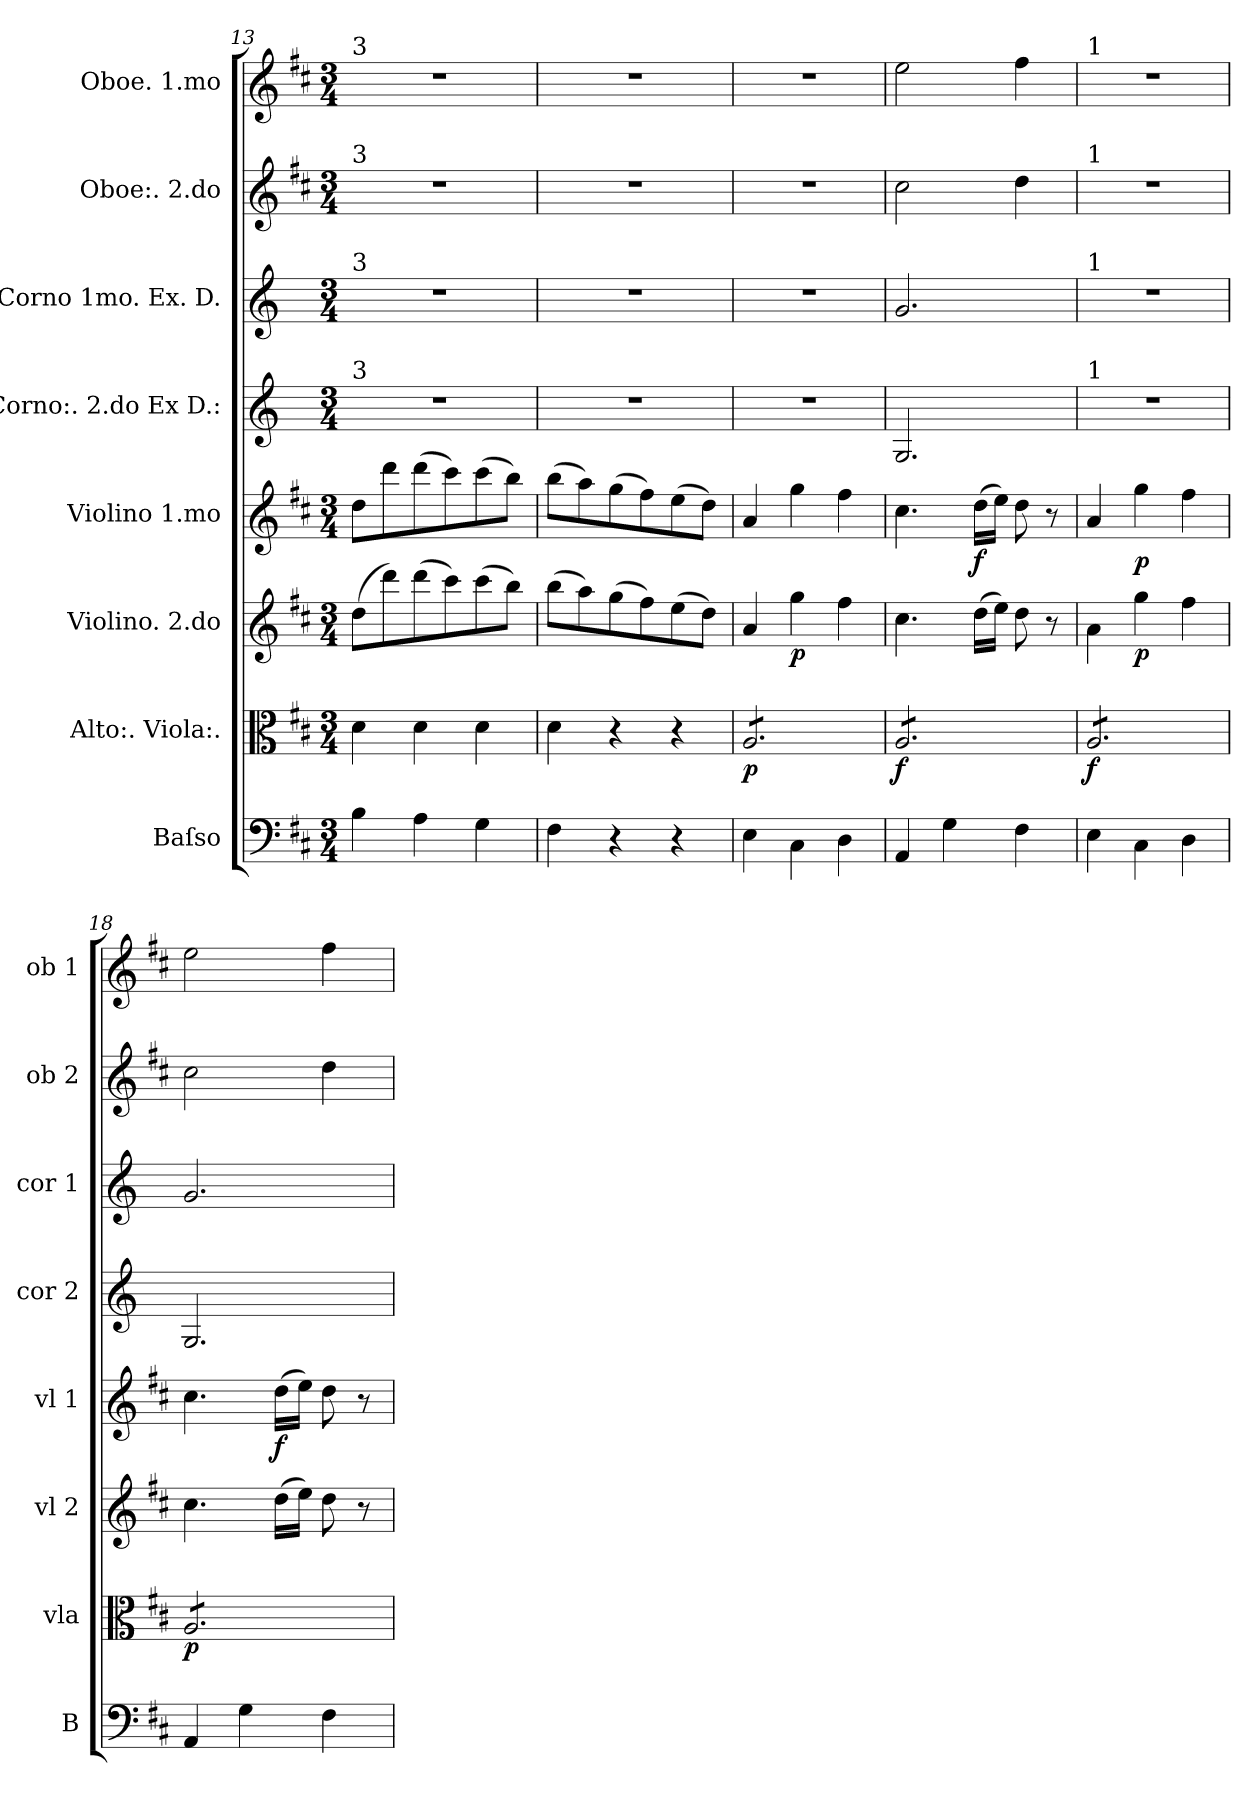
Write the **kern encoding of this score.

**kern	**kern	**dynam	**kern	**dynam	**kern	**dynam	**kern	**kern	**kern	**kern
*part8	*part7	*part7	*part6	*part6	*part5	*part5	*part4	*part3	*part2	*part1
*staff8	*staff7	*staff7	*staff6	*staff6	*staff5	*staff5	*staff4	*staff3	*staff2	*staff1
*I"Baſso	*I"Alto:. Viola:.	*	*I"Violino. 2.do	*	*I"Violino 1.mo	*	*I"Corno:. 2.do Ex D.:	*I"Corno 1mo. Ex. D.	*I"Oboe:. 2.do	*I"Oboe. 1.mo
*I'B	*I'vla	*	*I'vl 2	*	*I'vl 1	*	*I'cor 2	*I'cor 1	*I'ob 2	*I'ob 1
*clefF4	*clefC3	*	*clefG2	*	*clefG2	*	*clefG2	*clefG2	*clefG2	*clefG2
*	*	*	*	*	*	*	*ITrd6c10	*ITrd6c10	*	*
*k[f#c#]	*k[f#c#]	*	*k[f#c#]	*	*k[f#c#]	*	*k[f#c#]	*k[f#c#]	*k[f#c#]	*k[f#c#]
*D:	*D:	*	*D:	*	*D:	*	*	*	*D:	*D:
*M3/4	*M3/4	*	*M3/4	*	*M3/4	*	*M3/4	*M3/4	*M3/4	*M3/4
=13	=13	=13	=13	=13	=13	=13	=13	=13	=13	=13
!	!	!	!	!	!	!	!	!	!	!LO:TX:a:t=3
!	!	!	!	!	!	!	!	!	!LO:TX:a:t=3	!
!	!	!	!	!	!	!	!	!LO:TX:a:t=3	!	!
!	!	!	!	!	!	!	!LO:TX:a:t=3	!	!	!
4B\	4d\	.	(8dd\L	.	8dd\L	.	2.r	2.r	2.r	2.r
.	.	.	8ddd\)	.	8ddd\	.	.	.	.	.
4A\	4d\	.	(8ddd\	.	(8ddd\	.	.	.	.	.
.	.	.	8ccc#\)	.	8ccc#\)	.	.	.	.	.
4G\	4d\	.	(8ccc#\	.	(8ccc#\	.	.	.	.	.
.	.	.	8bb\J)	.	8bb\J)	.	.	.	.	.
=14	=14	=14	=14	=14	=14	=14	=14	=14	=14	=14
4F#\	4d\	.	(8bb\L	.	(8bb\L	.	2.r	2.r	2.r	2.r
.	.	.	8aa\)	.	8aa\)	.	.	.	.	.
4r	4r	.	(8gg\	.	(8gg\	.	.	.	.	.
.	.	.	8ff#\)	.	8ff#\)	.	.	.	.	.
4r	4r	.	(8ee\	.	(8ee\	.	.	.	.	.
.	.	.	8dd\J)	.	8dd\J)	.	.	.	.	.
=15	=15	=15	=15	=15	=15	=15	=15	=15	=15	=15
*	*tremolo	*	*	*	*	*	*	*	*	*
4E\	8A/L	p	4a/	.	4a/	.	2.r	2.r	2.r	2.r
.	8A/	.	.	.	.	.	.	.	.	.
4C#\	8A/	.	4gg\	p	4gg\	p&colon;	.	.	.	.
.	8A/	.	.	.	.	.	.	.	.	.
4D\	8A/	.	4ff#\	.	4ff#\	.	.	.	.	.
.	8A/J	.	.	.	.	.	.	.	.	.
=16	=16	=16	=16	=16	=16	=16	=16	=16	=16	=16
4AA/	8A/L	f	4.cc#\	.	4.cc#\	.	2.AA/	2.A/	2cc#\	2ee\
.	8A/	.	.	.	.	.	.	.	.	.
4G\	8A/	.	.	.	.	.	.	.	.	.
.	8A/	.	(16dd\LL	.	(16dd\LL	f	.	.	.	.
.	.	.	16ee\JJ)	.	16ee\JJ)	.	.	.	.	.
4F#\	8A/	.	8dd\	.	8dd\	.	.	.	4dd\	4ff#\
.	8A/J	.	8r	.	8r	.	.	.	.	.
=17	=17	=17	=17	=17	=17	=17	=17	=17	=17	=17
!	!	!	!	!	!	!	!	!	!	!LO:TX:a:t=1
!	!	!	!	!	!	!	!	!	!LO:TX:a:t=1	!
!	!	!	!	!	!	!	!	!LO:TX:a:t=1	!	!
!	!	!	!	!	!	!	!LO:TX:a:t=1	!	!	!
4E\	8A/L	f	4a\	.	4a/	.	2.r	2.r	2.r	2.r
.	8A/	.	.	.	.	.	.	.	.	.
4C#\	8A/	.	4gg\	p	4gg\	p	.	.	.	.
.	8A/	.	.	.	.	.	.	.	.	.
4D\	8A/	.	4ff#\	.	4ff#\	.	.	.	.	.
.	8A/J	.	.	.	.	.	.	.	.	.
=18	=18	=18	=18	=18	=18	=18	=18	=18	=18	=18
4AA/	8A/L	p	4.cc#\	.	4.cc#\	.	2.AA/	2.A/	2cc#\	2ee\
.	8A/	.	.	.	.	.	.	.	.	.
4G\	8A/	.	.	.	.	.	.	.	.	.
.	8A/	.	(16dd\LL	.	(16dd\LL	f	.	.	.	.
.	.	.	16ee\JJ)	.	16ee\JJ)	.	.	.	.	.
4F#\	8A/	.	8dd\	.	8dd\	.	.	.	4dd\	4ff#\
.	8A/J	.	8r	.	8r	.	.	.	.	.
*	*Xtremolo	*	*	*	*	*	*	*	*	*
=	=	=	=	=	=	=	=	=	=	=
*-	*-	*-	*-	*-	*-	*-	*-	*-	*-	*-
